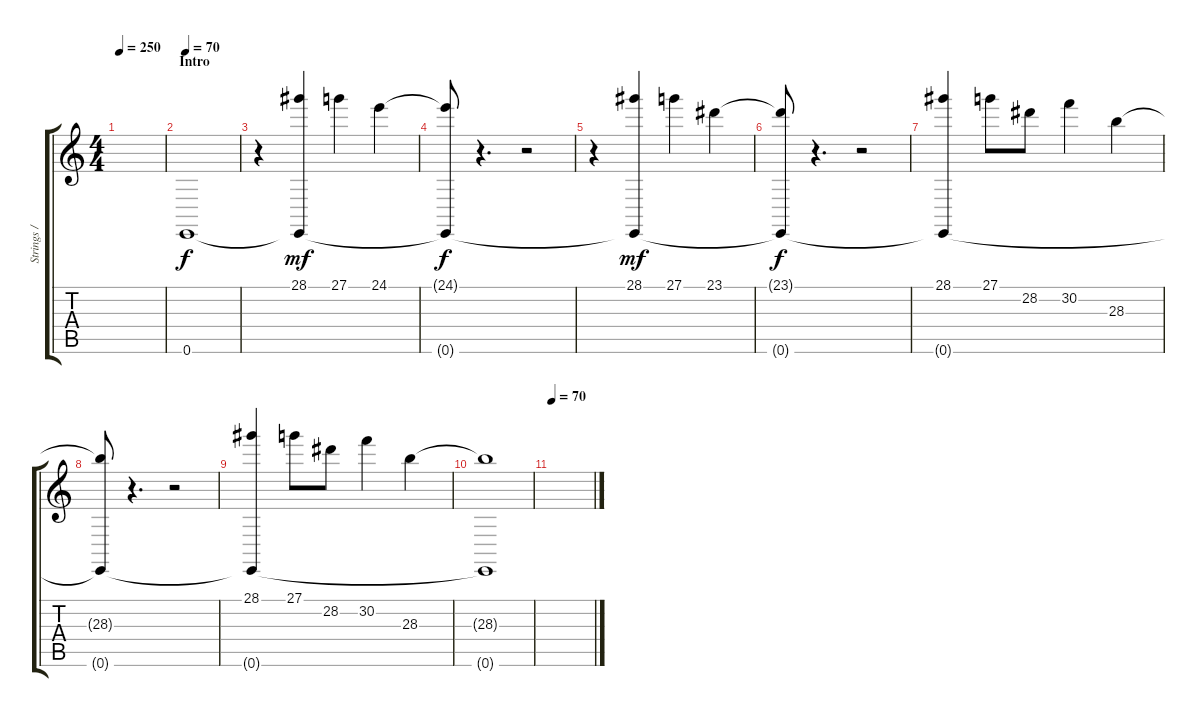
\track ("Strings / Bell" "Strings / ") {instrument tremolostrings}
\staff {score tabs}
\tuning (E4 B3 G3 D3 A2 E2) {hide}
\ts (4 4)
\tempo 250
\clef g2
\ks c
|
\section ("" "Intro")
\tempo 70
0.6.1 |
r.4 (28.1 0.6{t}).4{dy mf} 27.1.4 24.1.4 |
(24.1{t} 0.6{t}).8{dy f} r.4{d} r.2 |
r.4 (28.1 0.6{t}).4{dy mf} 27.1.4 23.1.4 |
(23.1{t} 0.6{t}).8{dy f} r.4{d} r.2 |
(28.1 0.6{t}).4 27.1.8 28.2.8 30.2.4 28.3.4 |
(28.3{t} 0.6{t}).8 r.4{d} r.2 |
(28.1 0.6{t}).4 27.1.8 28.2.8 30.2.4 28.3.4 |
(28.3{t} 0.6{t}).1 |
\tempo 70
